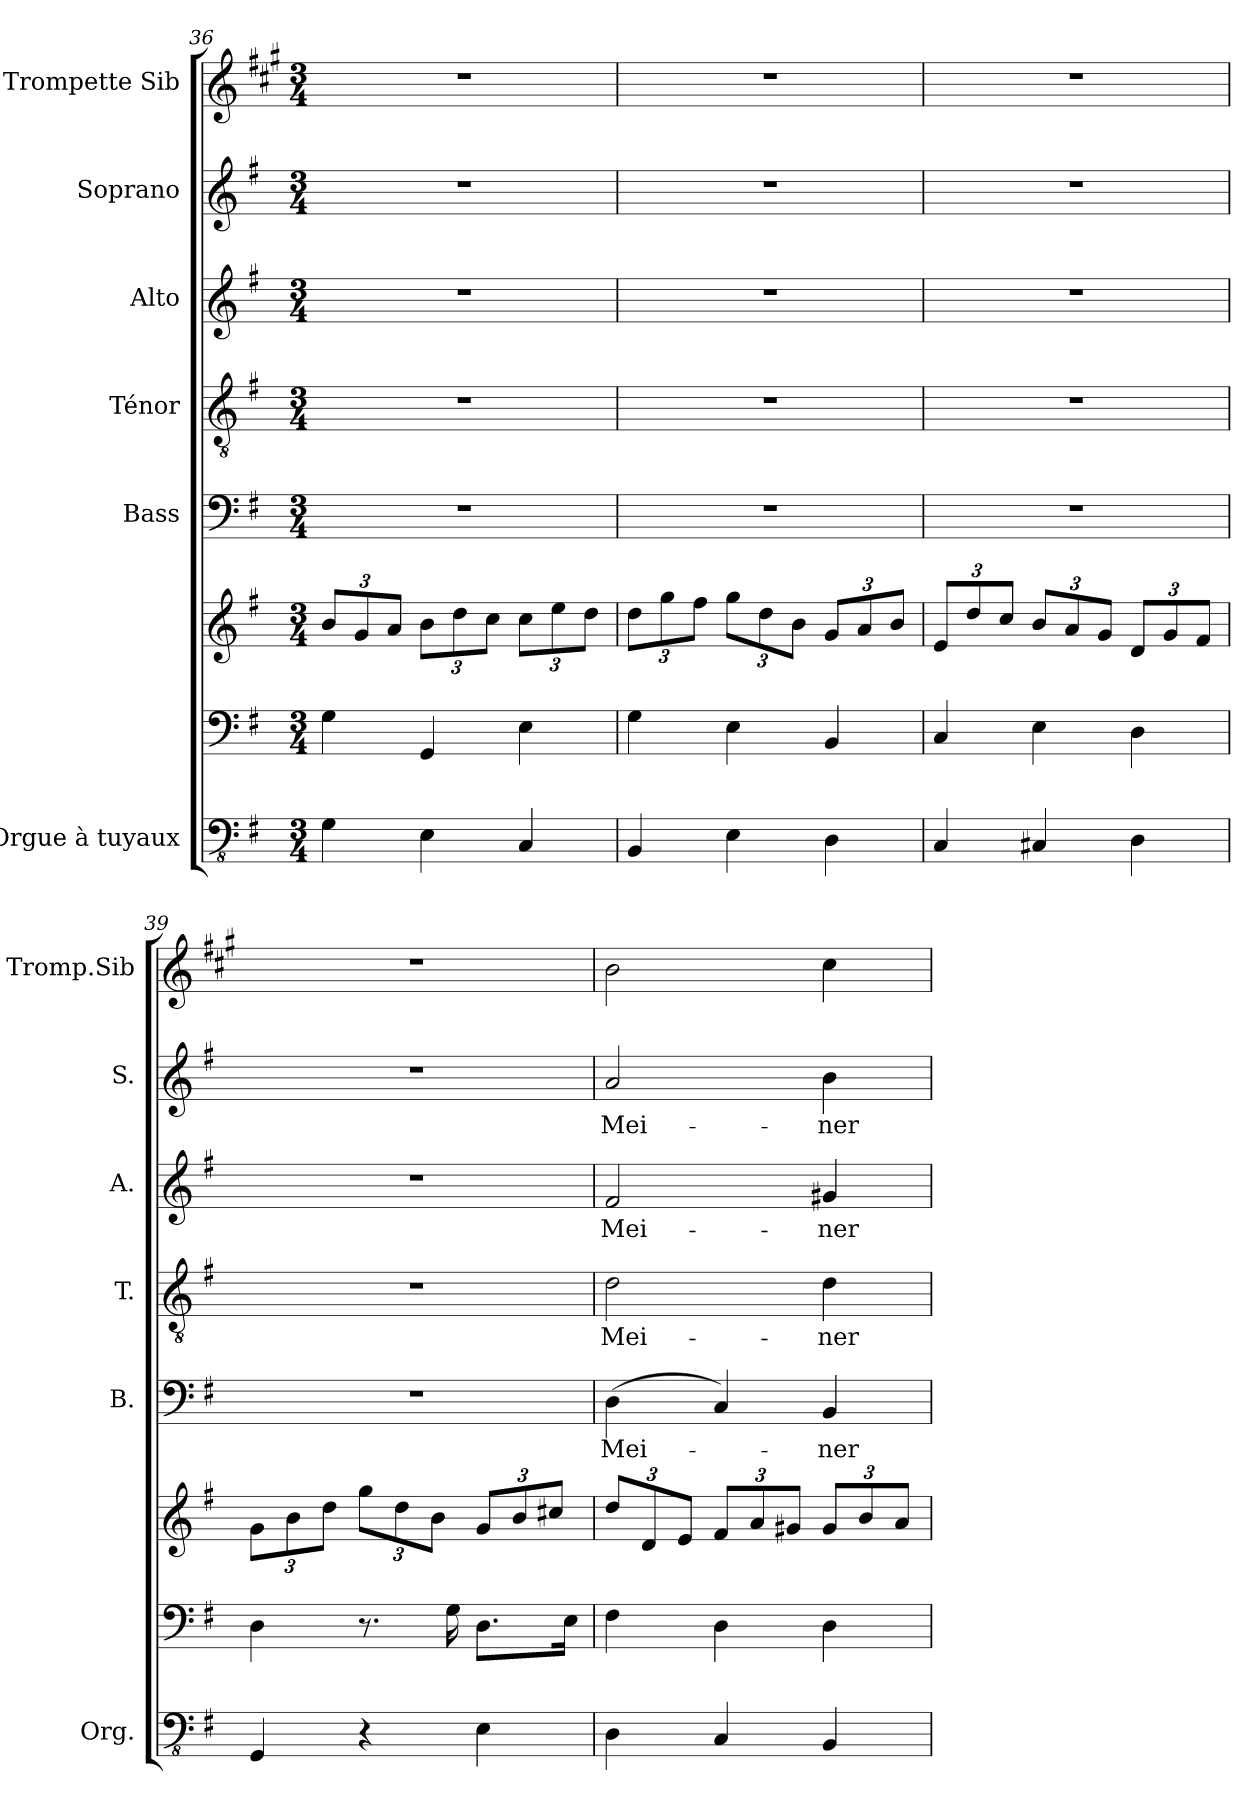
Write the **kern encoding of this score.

**kern	**kern	**kern	**kern	**text	**kern	**text	**kern	**text	**kern	**text	**kern
*part6	*part6	*part6	*part5	*part5	*part4	*part4	*part3	*part3	*part2	*part2	*part1
*staff8	*staff7	*staff6	*staff5	*staff5	*staff4	*staff4	*staff3	*staff3	*staff2	*staff2	*staff1
*I"Orgue à tuyaux	*	*	*I"Bass	*	*I"Ténor	*	*I"Alto	*	*I"Soprano	*	*I"Trompette Sib
*I'Org.	*	*	*I'B.	*	*I'T.	*	*I'A.	*	*I'S.	*	*I'Tromp.Sib
!!LO:LB:g=z
*clefFv4	*clefF4	*clefG2	*clefF4	*	*clefGv2	*	*clefG2	*	*clefG2	*	*clefG2
*	*	*	*	*	*	*	*	*	*	*	*ITrd1c2
*k[f#]	*k[f#]	*k[f#]	*k[f#]	*	*k[f#]	*	*k[f#]	*	*k[f#]	*	*k[f#]
*M3/4	*M3/4	*M3/4	*M3/4	*	*M3/4	*	*M3/4	*	*M3/4	*	*M3/4
*	*	*Xbrackettup	*	*	*	*	*	*	*	*	*
=36	=36	=36	=36	=36	=36	=36	=36	=36	=36	=36	=36
4GG\	4G\	12b/L	2.r	.	2.r	.	2.r	.	2.r	.	2.r
.	.	12g/	.	.	.	.	.	.	.	.	.
.	.	12a/J	.	.	.	.	.	.	.	.	.
4EE\	4GG/	12b\L	.	.	.	.	.	.	.	.	.
.	.	12dd\	.	.	.	.	.	.	.	.	.
.	.	12cc\J	.	.	.	.	.	.	.	.	.
4CC/	4E\	12cc\L	.	.	.	.	.	.	.	.	.
.	.	12ee\	.	.	.	.	.	.	.	.	.
.	.	12dd\J	.	.	.	.	.	.	.	.	.
=37	=37	=37	=37	=37	=37	=37	=37	=37	=37	=37	=37
4BBB/	4G\	12dd\L	2.r	.	2.r	.	2.r	.	2.r	.	2.r
.	.	12gg\	.	.	.	.	.	.	.	.	.
.	.	12ff#\J	.	.	.	.	.	.	.	.	.
4EE\	4E\	12gg\L	.	.	.	.	.	.	.	.	.
.	.	12dd\	.	.	.	.	.	.	.	.	.
.	.	12b\J	.	.	.	.	.	.	.	.	.
4DD\	4BB/	12g/L	.	.	.	.	.	.	.	.	.
.	.	12a/	.	.	.	.	.	.	.	.	.
.	.	12b/J	.	.	.	.	.	.	.	.	.
=38	=38	=38	=38	=38	=38	=38	=38	=38	=38	=38	=38
4CC/	4C/	12e/L	2.r	.	2.r	.	2.r	.	2.r	.	2.r
.	.	12dd/	.	.	.	.	.	.	.	.	.
.	.	12cc/J	.	.	.	.	.	.	.	.	.
4CC#X/	4E\	12b/L	.	.	.	.	.	.	.	.	.
.	.	12a/	.	.	.	.	.	.	.	.	.
.	.	12g/J	.	.	.	.	.	.	.	.	.
4DD\	4D\	12d/L	.	.	.	.	.	.	.	.	.
.	.	12g/	.	.	.	.	.	.	.	.	.
.	.	12f#/J	.	.	.	.	.	.	.	.	.
=39	=39	=39	=39	=39	=39	=39	=39	=39	=39	=39	=39
4GGG/	4D\	12g\L	2.r	.	2.r	.	2.r	.	2.r	.	2.r
.	.	12b\	.	.	.	.	.	.	.	.	.
.	.	12dd\J	.	.	.	.	.	.	.	.	.
4r	8.r	12gg\L	.	.	.	.	.	.	.	.	.
.	.	12dd\	.	.	.	.	.	.	.	.	.
.	.	12b\J	.	.	.	.	.	.	.	.	.
.	16G\	.	.	.	.	.	.	.	.	.	.
4EE\	8.D\L	12g/L	.	.	.	.	.	.	.	.	.
.	.	12b/	.	.	.	.	.	.	.	.	.
.	.	12cc#X/J	.	.	.	.	.	.	.	.	.
.	16E\Jk	.	.	.	.	.	.	.	.	.	.
!!LO:PB:g=z
=40	=40	=40	=40	=40	=40	=40	=40	=40	=40	=40	=40
!	!	!	!	!LO:LY:b	!	!LO:LY:b	!	!LO:LY:b	!	!LO:LY:b	!
4DD\	4F#\	12dd/L	(4D\	Mei-	2d\	Mei-	2f#/	Mei-	2a/	Mei-	2a\
.	.	12d/	.	.	.	.	.	.	.	.	.
.	.	12e/J	.	.	.	.	.	.	.	.	.
4CC/	4D\	12f#/L	4C/)	.	.	.	.	.	.	.	.
.	.	12a/	.	.	.	.	.	.	.	.	.
.	.	12g#X/J	.	.	.	.	.	.	.	.	.
!	!	!	!	!LO:LY:b	!	!LO:LY:b	!	!LO:LY:b	!	!LO:LY:b	!
4BBB/	4D\	12g#/L	4BB/	-ner	4d\	-ner	4g#X/	-ner	4b\	-ner	4b\
.	.	12b/	.	.	.	.	.	.	.	.	.
.	.	12a/J	.	.	.	.	.	.	.	.	.
=	=	=	=	=	=	=	=	=	=	=	=
*-	*-	*-	*-	*-	*-	*-	*-	*-	*-	*-	*-
